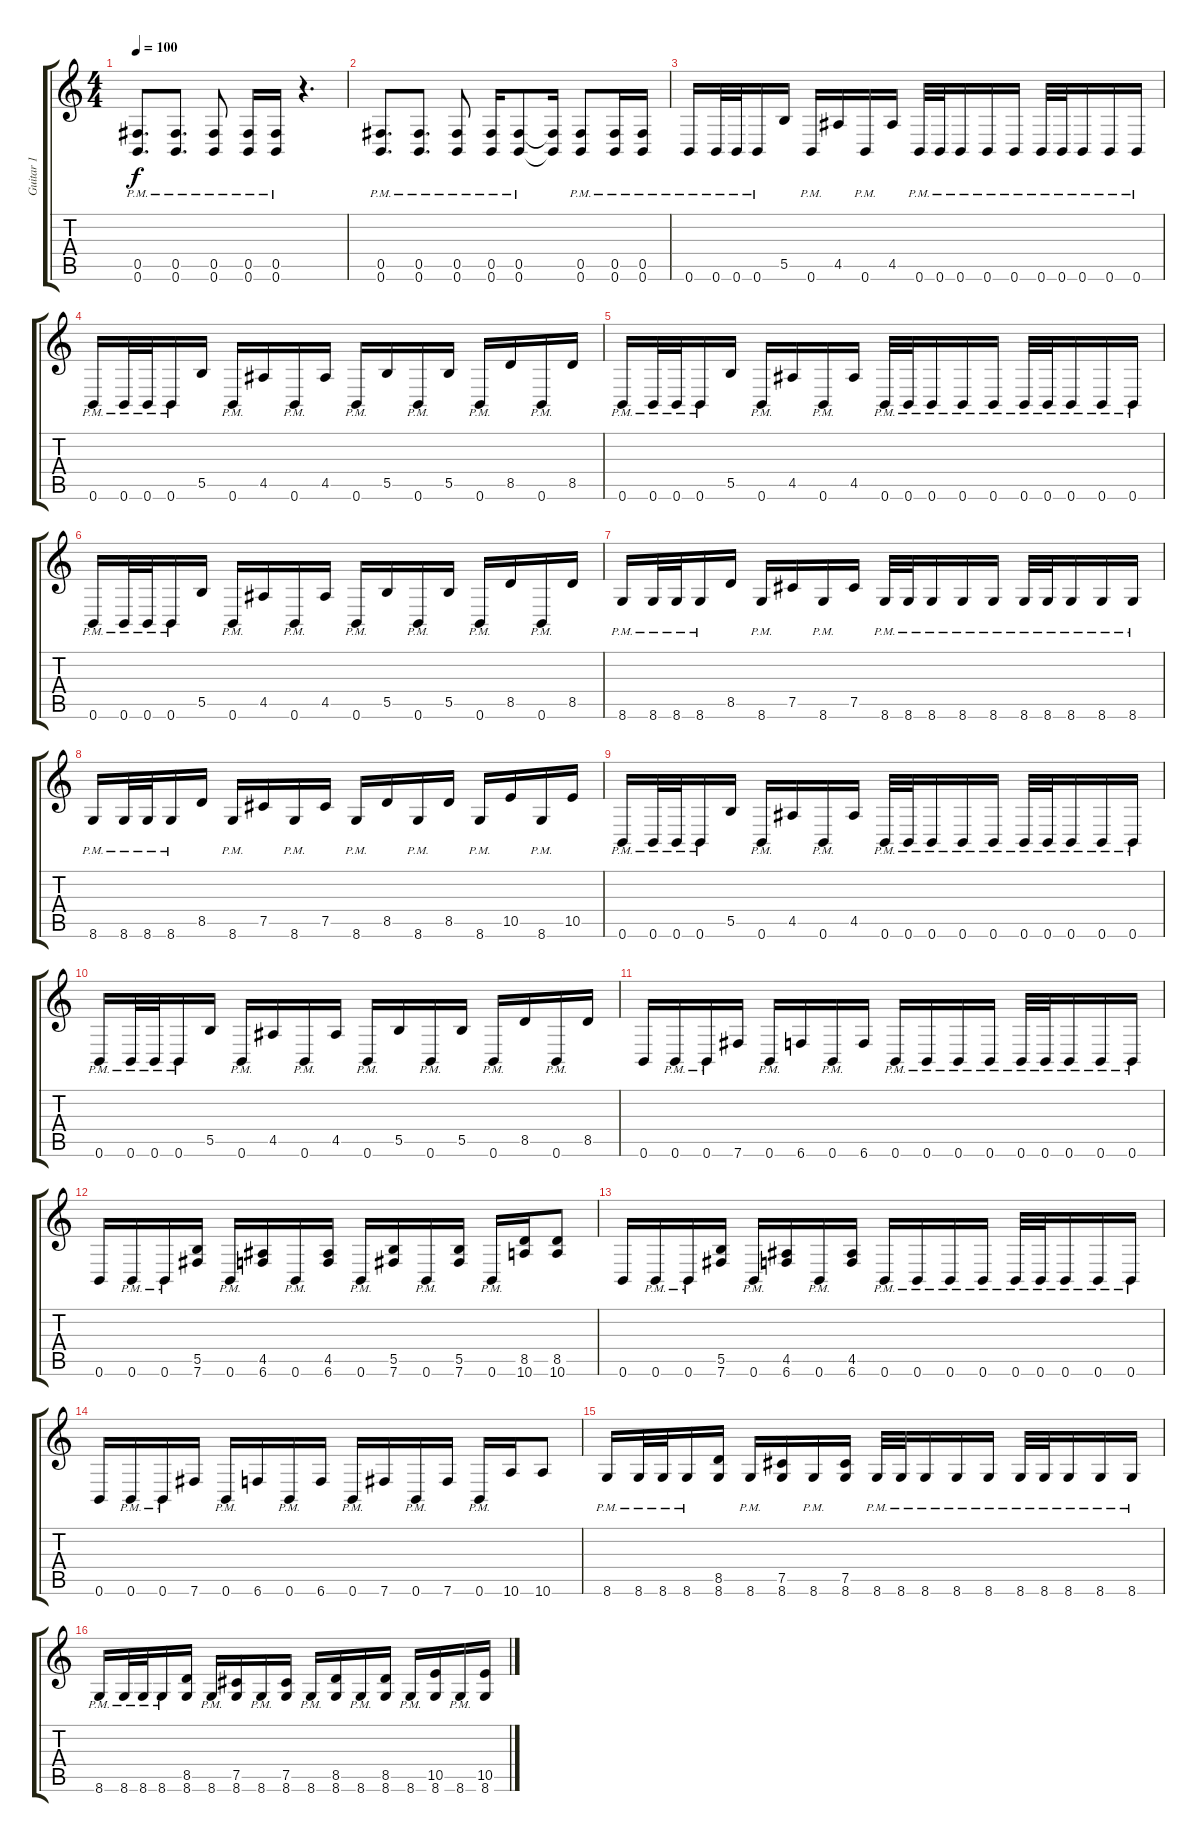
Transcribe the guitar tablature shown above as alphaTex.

\track ("Guitar 1" "Guitar 1") {instrument distortionguitar}
\staff {score tabs}
\tuning (Db4 Ab3 E3 B2 Gb2 B1) {hide}
\ts (4 4)
\tempo 100
\clef g2
\ks c
(0.5{pm} 0.6{pm}).8{d dy f} (0.5{pm} 0.6{pm}).8{d} (0.5{pm} 0.6{pm}).8 (0.5{pm} 0.6{pm}).16 (0.5{pm} 0.6{pm}).16 r.4{d} |
(0.5{pm} 0.6{pm}).8{d} (0.5{pm} 0.6{pm}).8{d} (0.5{pm} 0.6{pm}).8 (0.5{pm} 0.6{pm}).16 (0.5{pm} 0.6{pm}).8 (0.5{t} 0.6{t}).16 (0.5{pm} 0.6{pm}).8 (0.5{pm} 0.6{pm}).16 (0.5{pm} 0.6{pm}).16 |
0.6{pm}.16 0.6{pm}.32 0.6{pm}.32 0.6{pm}.16 5.5.16 0.6{pm}.16 4.5.16 0.6{pm}.16 4.5.16 0.6{pm}.32 0.6{pm}.32 0.6{pm}.16 0.6{pm}.16 0.6{pm}.16 0.6{pm}.32 0.6{pm}.32 0.6{pm}.16 0.6{pm}.16 0.6{pm}.16 |
0.6{pm}.16 0.6{pm}.32 0.6{pm}.32 0.6{pm}.16 5.5.16 0.6{pm}.16 4.5.16 0.6{pm}.16 4.5.16 0.6{pm}.16 5.5.16 0.6{pm}.16 5.5.16 0.6{pm}.16 8.5.16 0.6{pm}.16 8.5.16 |
0.6{pm}.16 0.6{pm}.32 0.6{pm}.32 0.6{pm}.16 5.5.16 0.6{pm}.16 4.5.16 0.6{pm}.16 4.5.16 0.6{pm}.32 0.6{pm}.32 0.6{pm}.16 0.6{pm}.16 0.6{pm}.16 0.6{pm}.32 0.6{pm}.32 0.6{pm}.16 0.6{pm}.16 0.6{pm}.16 |
0.6{pm}.16 0.6{pm}.32 0.6{pm}.32 0.6{pm}.16 5.5.16 0.6{pm}.16 4.5.16 0.6{pm}.16 4.5.16 0.6{pm}.16 5.5.16 0.6{pm}.16 5.5.16 0.6{pm}.16 8.5.16 0.6{pm}.16 8.5.16 |
8.6{pm}.16 8.6{pm}.32 8.6{pm}.32 8.6{pm}.16 8.5.16 8.6{pm}.16 7.5.16 8.6{pm}.16 7.5.16 8.6{pm}.32 8.6{pm}.32 8.6{pm}.16 8.6{pm}.16 8.6{pm}.16 8.6{pm}.32 8.6{pm}.32 8.6{pm}.16 8.6{pm}.16 8.6{pm}.16 |
8.6{pm}.16 8.6{pm}.32 8.6{pm}.32 8.6{pm}.16 8.5.16 8.6{pm}.16 7.5.16 8.6{pm}.16 7.5.16 8.6{pm}.16 8.5.16 8.6{pm}.16 8.5.16 8.6{pm}.16 10.5.16 8.6{pm}.16 10.5.16 |
0.6{pm}.16 0.6{pm}.32 0.6{pm}.32 0.6{pm}.16 5.5.16 0.6{pm}.16 4.5.16 0.6{pm}.16 4.5.16 0.6{pm}.32 0.6{pm}.32 0.6{pm}.16 0.6{pm}.16 0.6{pm}.16 0.6{pm}.32 0.6{pm}.32 0.6{pm}.16 0.6{pm}.16 0.6{pm}.16 |
0.6{pm}.16 0.6{pm}.32 0.6{pm}.32 0.6{pm}.16 5.5.16 0.6{pm}.16 4.5.16 0.6{pm}.16 4.5.16 0.6{pm}.16 5.5.16 0.6{pm}.16 5.5.16 0.6{pm}.16 8.5.16 0.6{pm}.16 8.5.16 |
0.6.16 0.6{pm}.16 0.6{pm}.16 7.6.16 0.6{pm}.16 6.6.16 0.6{pm}.16 6.6.16 0.6{pm}.16 0.6{pm}.16 0.6{pm}.16 0.6{pm}.16 0.6{pm}.32 0.6{pm}.32 0.6{pm}.16 0.6{pm}.16 0.6{pm}.16 |
0.6.16 0.6{pm}.16 0.6{pm}.16 (5.5 7.6).16 0.6{pm}.16 (4.5 6.6).16 0.6{pm}.16 (4.5 6.6).16 0.6{pm}.16 (5.5 7.6).16 0.6{pm}.16 (5.5 7.6).16 0.6{pm}.16 (8.5 10.6).16 (8.5 10.6).8 |
0.6.16 0.6{pm}.16 0.6{pm}.16 (5.5 7.6).16 0.6{pm}.16 (4.5 6.6).16 0.6{pm}.16 (4.5 6.6).16 0.6{pm}.16 0.6{pm}.16 0.6{pm}.16 0.6{pm}.16 0.6{pm}.32 0.6{pm}.32 0.6{pm}.16 0.6{pm}.16 0.6{pm}.16 |
0.6.16 0.6{pm}.16 0.6{pm}.16 7.6.16 0.6{pm}.16 6.6.16 0.6{pm}.16 6.6.16 0.6{pm}.16 7.6.16 0.6{pm}.16 7.6.16 0.6{pm}.16 10.6.16 10.6.8 |
8.6{pm}.16 8.6{pm}.32 8.6{pm}.32 8.6{pm}.16 (8.5 8.6).16 8.6{pm}.16 (7.5 8.6).16 8.6{pm}.16 (7.5 8.6).16 8.6{pm}.32 8.6{pm}.32 8.6{pm}.16 8.6{pm}.16 8.6{pm}.16 8.6{pm}.32 8.6{pm}.32 8.6{pm}.16 8.6{pm}.16 8.6{pm}.16 |
8.6{pm}.16 8.6{pm}.32 8.6{pm}.32 8.6{pm}.16 (8.5 8.6).16 8.6{pm}.16 (7.5 8.6).16 8.6{pm}.16 (7.5 8.6).16 8.6{pm}.16 (8.5 8.6).16 8.6{pm}.16 (8.5 8.6).16 8.6{pm}.16 (10.5 8.6).16 8.6{pm}.16 (10.5 8.6).16
